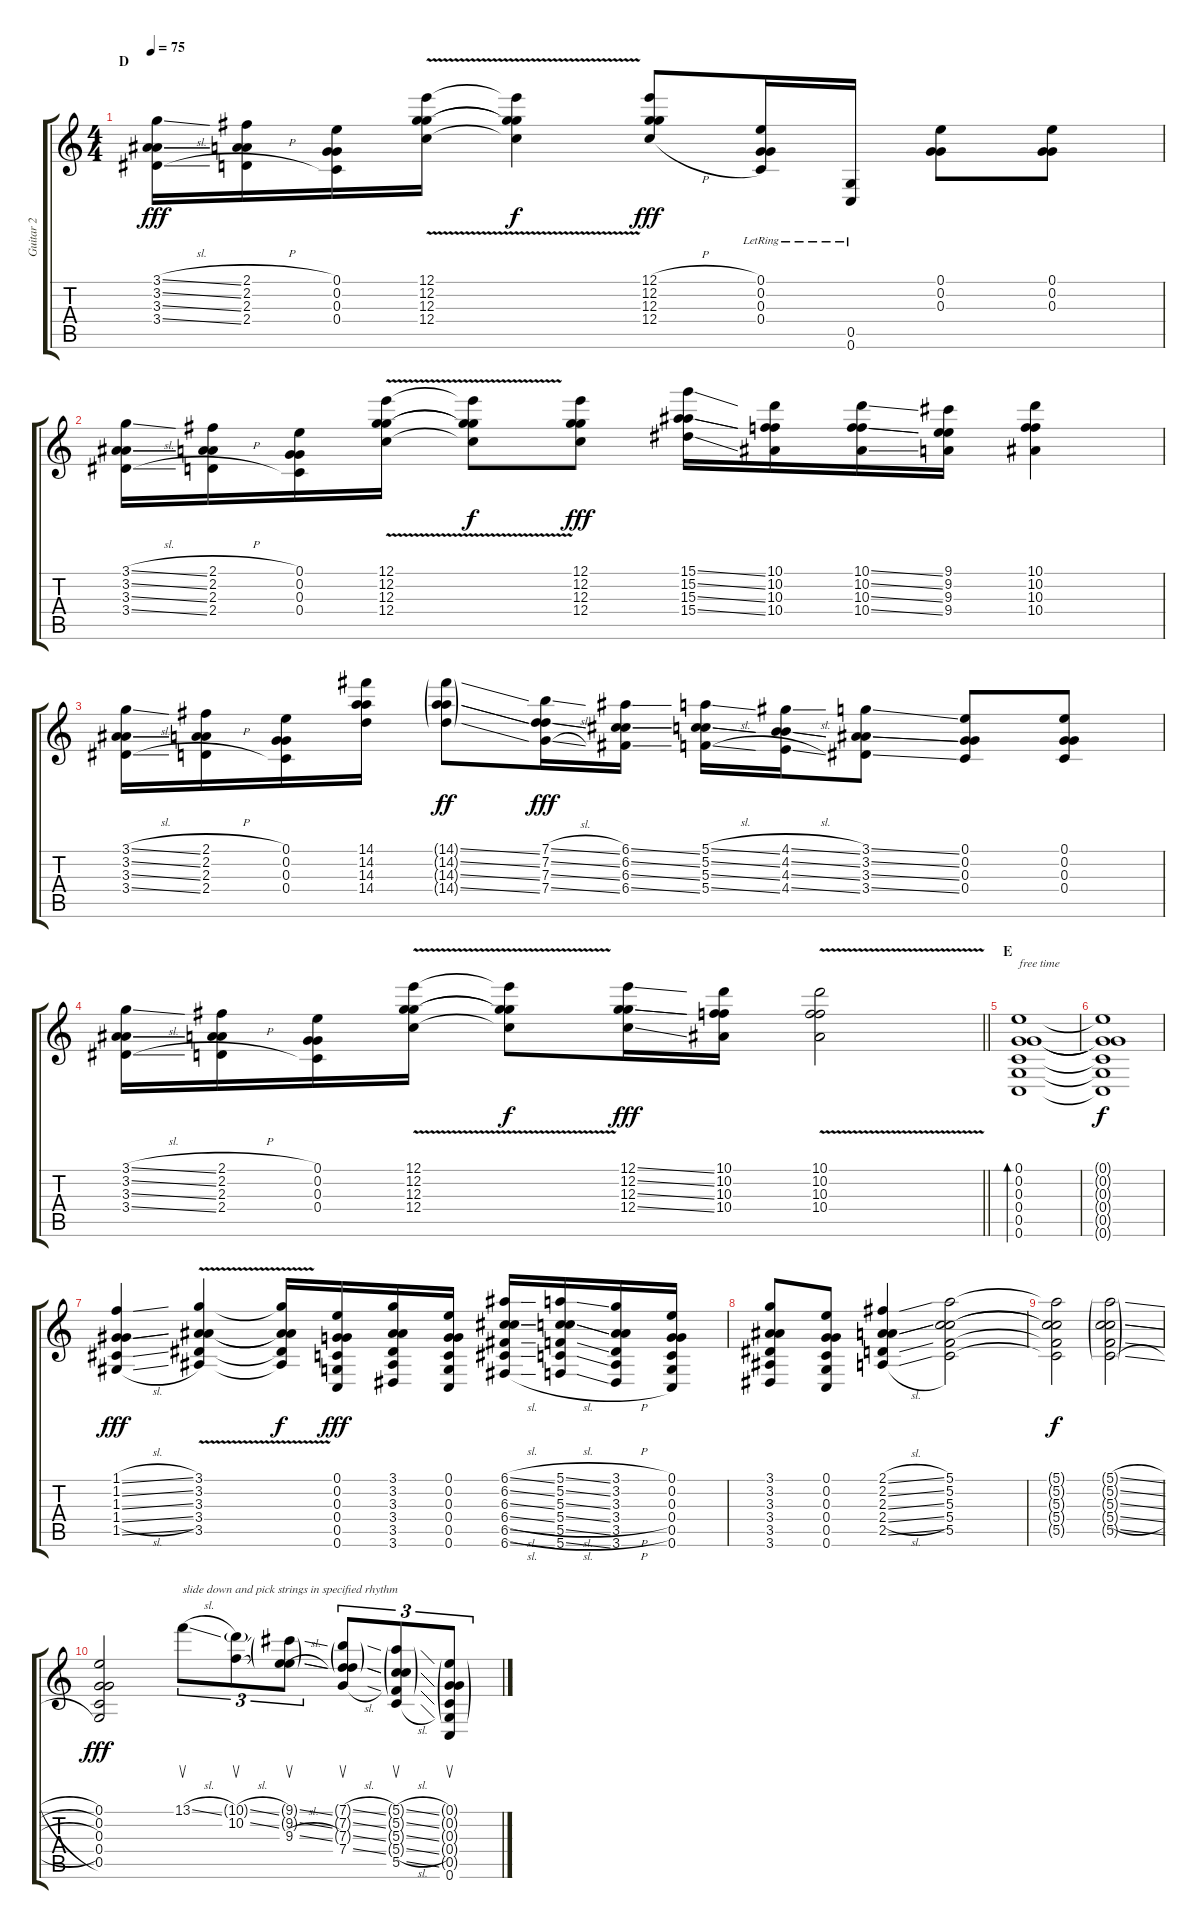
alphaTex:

\track ("Guitar 2" "Guitar 2") {instrument acousticguitarnylon}
\staff {score tabs}
\tuning (E4 G3 G3 C3 G2 C2) {hide}
\ts (4 4)
\section ("" "D")
\tempo 75
\clef g2
\ks c
(3.1{sl} 3.2{sl} 3.3{sl} 3.4{sl}).16{dy fff} (2.1{h} 2.2{h} 2.3{h} 2.4{h}).16 (0.1 0.2 0.3 0.4).16 (12.1{v} 12.2{v} 12.3{v} 12.4{v}).16 (12.1{t} 12.2{t} 12.3{t} 12.4{t}).4{dy f} (12.1{h} 12.2{h} 12.3{h} 12.4{h}).8{dy fff} (0.1{lr} 0.2{lr} 0.3{lr} 0.4{lr}).16 (0.5{lr} 0.6{lr}).16 (0.1 0.2 0.3).8 (0.1 0.2 0.3).8 |
(3.1{sl} 3.2{sl} 3.3{sl} 3.4{sl}).16 (2.1{h} 2.2{h} 2.3{h} 2.4{h}).16 (0.1 0.2 0.3 0.4).16 (12.1{v} 12.2{v} 12.3{v} 12.4{v}).16 (12.1{t} 12.2{t} 12.3{t} 12.4{t}).8{dy f} (12.1 12.2 12.3 12.4).8{dy fff} (15.1{ss} 15.2{ss} 15.3{ss} 15.4{ss}).16 (10.1 10.2 10.3 10.4).16 (10.1{ss} 10.2{ss} 10.3{ss} 10.4{ss}).16 (9.1 9.2 9.3 9.4).16 (10.1 10.2 10.3 10.4).4 |
(3.1{sl} 3.2{sl} 3.3{sl} 3.4{sl}).16 (2.1{h} 2.2{h} 2.3{h} 2.4{h}).16 (0.1 0.2 0.3 0.4).16 (14.1 14.2 14.3 14.4).16 (14.1{ss g} 14.2{ss g} 14.3{ss g} 14.4{ss g}).8{dy ff} (7.1{sl} 7.2{ss} 7.3{ss} 7.4{sl}).16{dy fff} (6.1{ss} 6.2{ss} 6.3{ss} 6.4{ss}).16 (5.1{sl} 5.2{ss} 5.3{ss} 5.4{sl}).16 (4.1{sl} 4.2{ss} 4.3{ss} 4.4{sl}).16 (3.1{ss} 3.2{ss} 3.3{ss} 3.4{ss}).8 (0.1 0.2 0.3 0.4).8 (0.1 0.2 0.3 0.4).8 |
\barLineRight lightlight
(3.1{sl} 3.2{sl} 3.3{sl} 3.4{sl}).16 (2.1{h} 2.2{h} 2.3{h} 2.4{h}).16 (0.1 0.2 0.3 0.4).16 (12.1{v} 12.2{v} 12.3{v} 12.4{v}).16 (12.1{t} 12.2{t} 12.3{t} 12.4{t}).8{dy f} (12.1{ss} 12.2{ss} 12.3{ss} 12.4{ss}).16{dy fff} (10.1 10.2 10.3 10.4).16 (10.1{v} 10.2{v} 10.3{v} 10.4{v}).2 |
\section ("" "E")
(0.1 0.2 0.3 0.4 0.5 0.6).1{bd 120 txt "free time"} |
(0.1{t} 0.2{t} 0.3{t} 0.4{t} 0.5{t} 0.6{t}).1{dy f} |
(1.1{sl} 1.2{sl} 1.3{sl} 1.4{sl} 1.5{sl}).4{dy fff} (3.1{v} 3.2{v} 3.3{v} 3.4{v} 3.5{v}).4 (3.1{t} 3.2{t} 3.3{t} 3.4{t} 3.5{t}).16{dy f} (0.1 0.2 0.3 0.4 0.5 0.6).16{dy fff} (3.1 3.2 3.3 3.4 3.5 3.6).16 (0.1 0.2 0.3 0.4 0.5 0.6).16 (6.1{sl} 6.2{sl} 6.3{sl} 6.4{sl} 6.5{sl} 6.6{sl}).16 (5.1{sl} 5.2{sl} 5.3{sl} 5.4{sl} 5.5{sl} 5.6{sl}).16 (3.1{h} 3.2{h} 3.3{h} 3.4{h} 3.5{h} 3.6{h}).16 (0.1 0.2 0.3 0.4 0.5 0.6).16 |
(3.1 3.2 3.3 3.4 3.5 3.6).8 (0.1 0.2 0.3 0.4 0.5 0.6).8 (2.1{sl} 2.2{sl} 2.3{sl} 2.4{sl} 2.5{sl}).4 (5.1 5.2 5.3 5.4 5.5).2 |
(5.1{t} 5.2{t} 5.3{t} 5.4{t} 5.5{t}).2{dy f} (5.1{sl g} 5.2{sl g} 5.3{sl g} 5.4{sl g} 5.5{sl g}).2 |
(0.1 0.2 0.3 0.4 0.5).2{dy fff} 13.1{sl}.8{su tu (3 2) txt "slide down and pick strings in specified rhythm"} (10.1{sl g} 10.2{sl}).8{su tu (3 2)} (9.1{ss g} 9.2{sl g} 9.3{sl}).8{su tu (3 2)} (7.1{sl g} 7.2{ss g} 7.3{sl g} 7.4{sl}).8{su tu (3 2)} (5.1{sl g} 5.2{sl g} 5.3{ss g} 5.4{sl g} 5.5{sl}).8{su tu (3 2)} (0.1{g} 0.2{g} 0.3{g} 0.4{g} 0.5{g} 0.6).8{su tu (3 2)}
